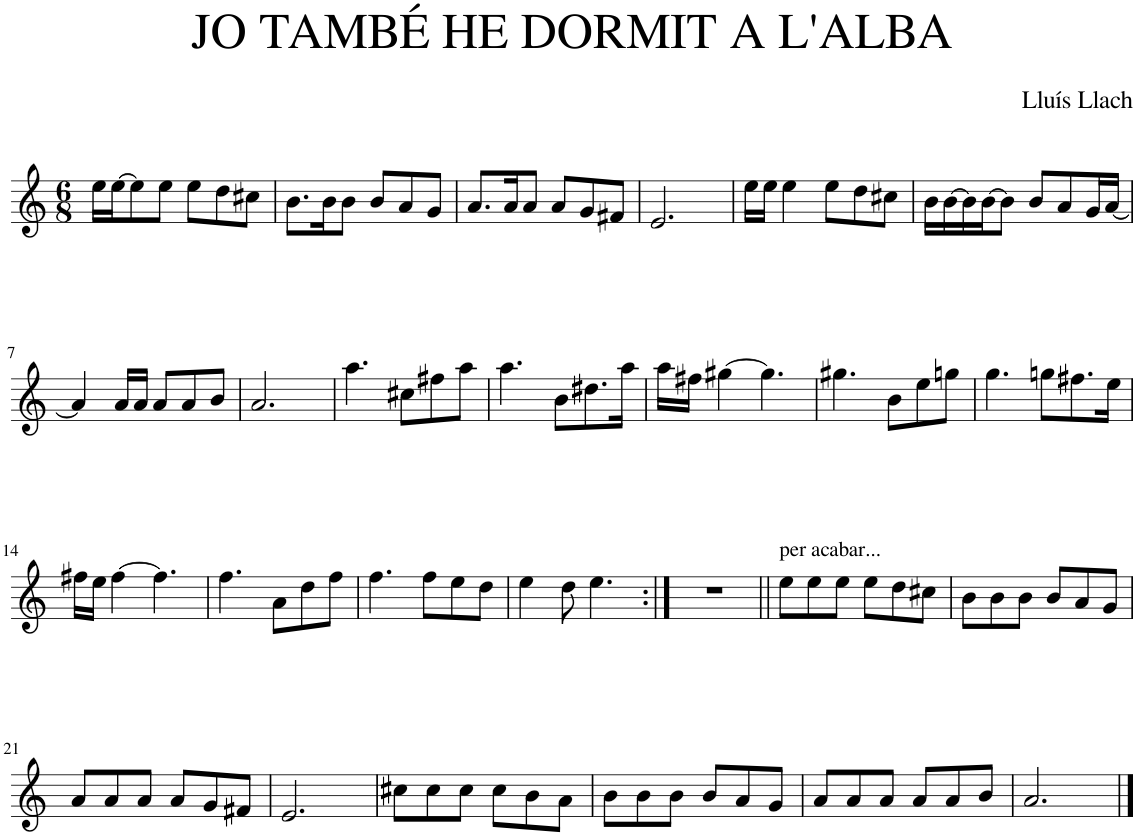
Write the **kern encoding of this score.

**kern
*part1
*staff1
*I"Gralla1
*I'Gr1.
*clefG2
*k[]
*M6/8
=1
16ee\LL
[16ee\J
8ee\]
8ee\J
8ee\L
8dd\
8cc#X\J
=2
8.b\L
16b\K
8b\J
8b/L
8a/
8g/J
=3
8.a/L
16a/K
8a/J
8a/L
8g/
8f#X/J
=4
2.e/
=5
16ee\LL
16ee\JJ
4ee\
8ee\L
8dd\
8cc#X\J
=6
16b\LL
[16b\
16b\]
[16b\J
8b\J]
8b/L
8a/
16g/L
[16a/JJ
!!LO:LB:g=z
=7
4a/]
16a/LL
16a/JJ
8a/L
8a/
8b/J
=8
2.a/
=9
4.aa\
8cc#X\L
8ff#X\
8aa\J
=10
4.aa\
8b\L
8.dd#X\
16aa\Jk
=11
16aa\LL
16ff#X\JJ
[4gg#X\
4.gg#\]
=12
4.gg#X\
8b\L
8ee\
8ggn\J
=13
4.gg\
8ggn\L
8.ff#X\
16ee\Jk
!!LO:LB:g=z
=14
16ff#X\LL
16ee\JJ
[4ff#\
4.ff#\]
=15
4.ff\
8a\L
8dd\
8ff\J
=16
4.ff\
8ff\L
8ee\
8dd\J
=17
4ee\
8dd\
4.ee\
=18:|!
2.r
=19||
!LO:TX:a:t=per acabar...
8ee\L
8ee\
8ee\J
8ee\L
8dd\
8cc#X\J
=20
8b\L
8b\
8b\J
8b/L
8a/
8g/J
!!LO:LB:g=z
=21
8a/L
8a/
8a/J
8a/L
8g/
8f#X/J
=22
2.e/
=23
8cc#X\L
8cc#\
8cc#\J
8cc#\L
8b\
8a\J
=24
8b\L
8b\
8b\J
8b/L
8a/
8g/J
=25
8a/L
8a/
8a/J
8a/L
8a/
8b/J
=26
2.a/
==
*-
